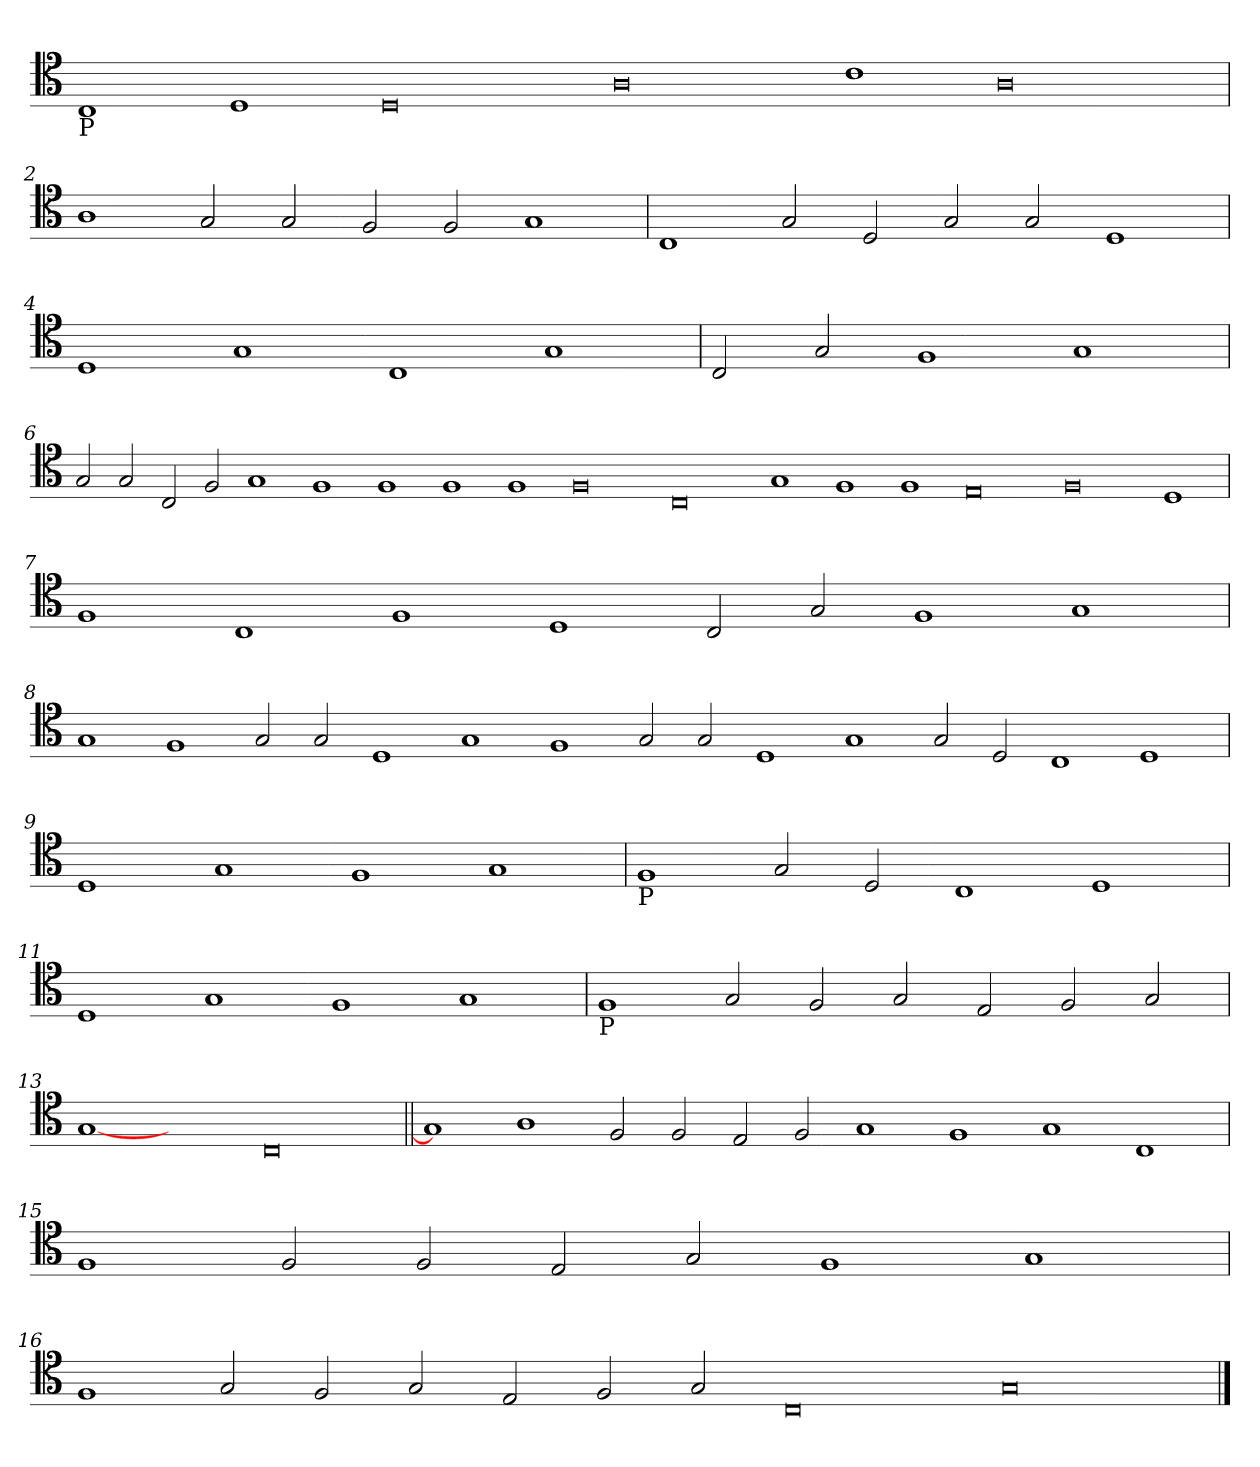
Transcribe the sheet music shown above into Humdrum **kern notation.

**kern
*part1
*staff1
*clefC4
*k[]
=1
!LO:TX:b:t=P
1C
1D
0D
0A
1c
0A
=2
1A
2G/
2G/
2F/
2F/
1G
=3
1C
2G/
2D/
2G/
2G/
1D
=4
1D
1G
1C
1G
=5
2C/
2G/
1F
1G
=6
2G/
2G/
2C/
2F/
1G
1F
1F
1F
1F
0F
0C
1G
1F
1F
0E
0F
1D
=7
1F
1C
1F
1D
2C/
2G/
1F
1G
=8
1G
1F
2G/
2G/
1D
1G
1F
2G/
2G/
1D
1G
2G/
2D/
1C
1D
=9
1D
1G
1F
1G
=10
!LO:TX:b:t=P
1F
2G/
2D/
1C
1D
=11
1D
1G
1F
1G
=12
!LO:TX:b:t=P
1F
2G/
2F/
2G/
2E/
2F/
2G/
=13
[1G
1ryy
0C
=14||
1G]
1A
2F/
2F/
2E/
2F/
1G
1F
1G
1C
=15
1F
2F/
2F/
2E/
2G/
1F
1G
=16
1F
2G/
2F/
2G/
2E/
2F/
2G/
0C
0G
==
*-
